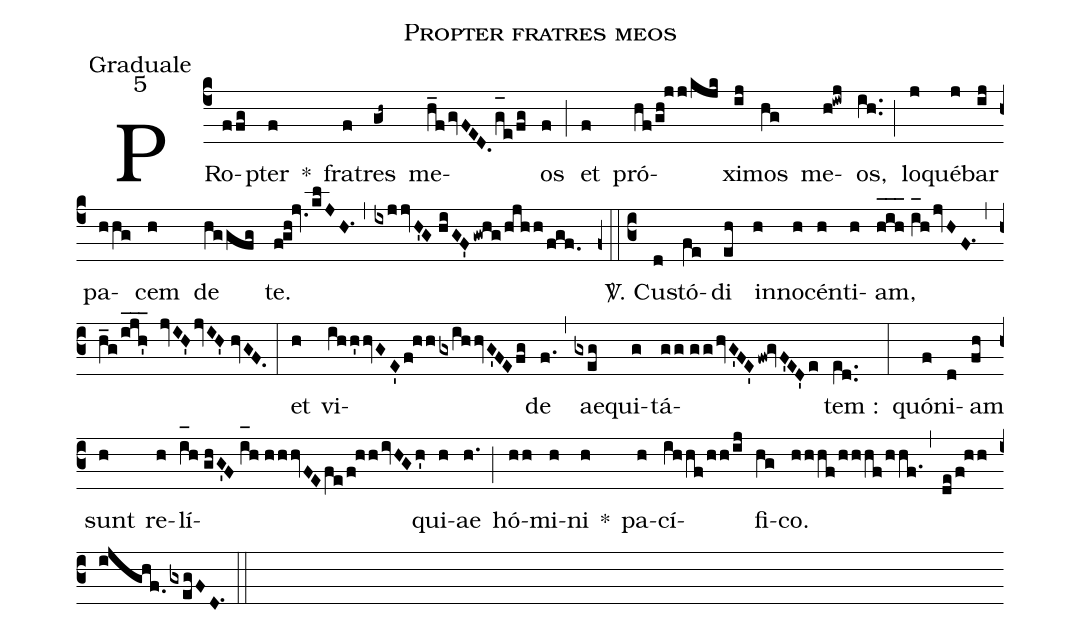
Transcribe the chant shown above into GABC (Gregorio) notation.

name:Propter fratres meos;
office-part:Graduale;
mode:5;
%%
(c4) PRo(ffg)pter(f) *() fra(f)tres(gh~) me(h_fgvFED.g_[oh:h]e/fg)os(f) (;) et(f) pró(hf/gh!jj/kjk)xi(ij)mos(hg) me(h!iwj)os,(ih..) (;) lo(j)qué(j)bar(ij) pa(hhg)cem(h) de(hggfg) te.(fgh!jv.0klJH.1) (,) (ixjjvH'G//hiGF'/!gwhg/hjhh/fgf.) (z0::c3) <sp>V/</sp>. Cu(d)stó(fe)di(eh) in(h)no(h)cén(h)ti(h)am,(h_[oh:h]i_[oh:h]h_2[oh:h]//i_[oh:h]hjvHF.1) (,) (h_g/ijh'___ jvIH'jvIH'//hvGF.) (:) et(h) vi(ihh'hvGE'f!hhgxihhvG'FEfg)de(f.) (,) ae(gxeg)qui(g)tá(gg//gghvG'FE'/!fw!gvF'ED'e)tem :(e[ll:1]d..) (:) quó(f)ni(d)am(fh) sunt(h) re(h)lí(i_[oh:h]h//ghG'F//i_[oh:h]h//hhhvFEfe/f!hhivHGh')qui(h)ae(h.) (;) hó(hh)mi(h)ni(h) *() pa(h)cí(ihhf/hh/ij)fi(hg)co.(hhhf/hhhf/hhf.) (,) (de/f!hh/ijghf.0gxegFD.1) (::)
